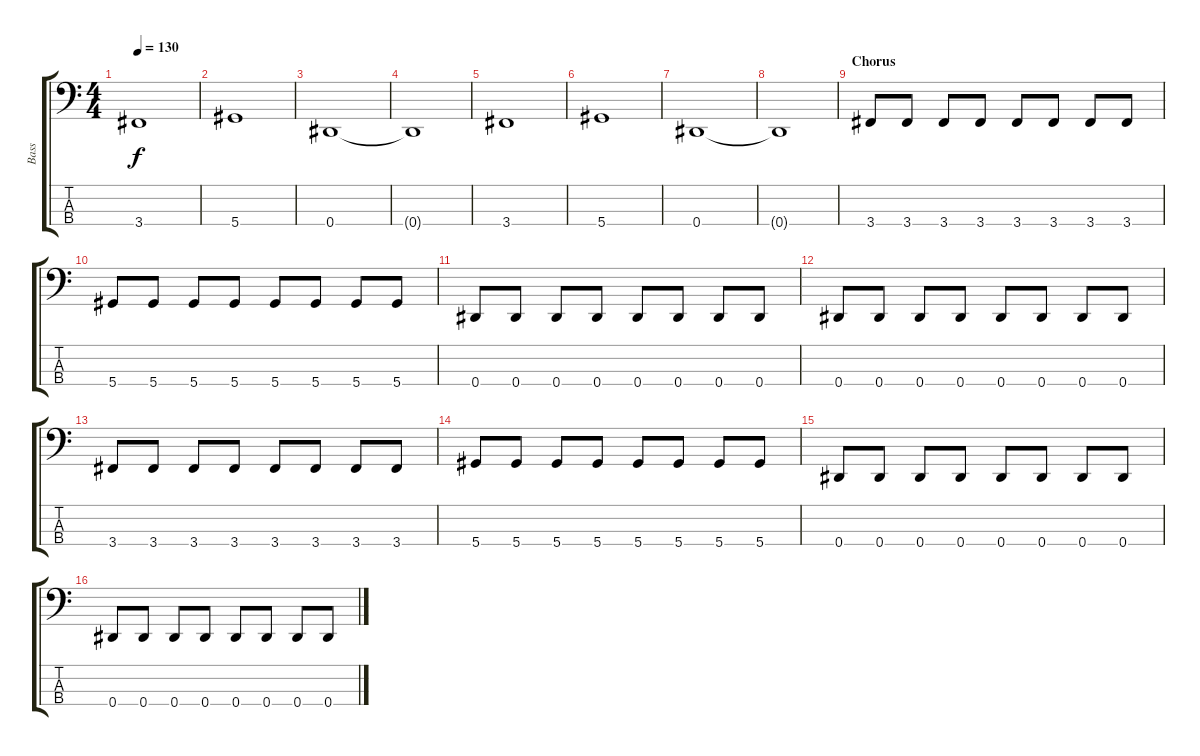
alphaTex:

\track ("Bass" "Bass") {instrument electricbassfinger}
\staff {score tabs}
\tuning (Gb2 Db2 Ab1 Eb1) {hide}
\ts (4 4)
\tempo 130
\clef f4
\ks c
3.4.1{dy f} |
5.4.1 |
0.4.1 |
0.4{t}.1 |
3.4.1 |
5.4.1 |
0.4.1 |
0.4{t}.1 |
\section ("" "Chorus")
3.4.8 3.4.8 3.4.8 3.4.8 3.4.8 3.4.8 3.4.8 3.4.8 |
5.4.8 5.4.8 5.4.8 5.4.8 5.4.8 5.4.8 5.4.8 5.4.8 |
0.4.8 0.4.8 0.4.8 0.4.8 0.4.8 0.4.8 0.4.8 0.4.8 |
0.4.8 0.4.8 0.4.8 0.4.8 0.4.8 0.4.8 0.4.8 0.4.8 |
3.4.8 3.4.8 3.4.8 3.4.8 3.4.8 3.4.8 3.4.8 3.4.8 |
5.4.8 5.4.8 5.4.8 5.4.8 5.4.8 5.4.8 5.4.8 5.4.8 |
0.4.8 0.4.8 0.4.8 0.4.8 0.4.8 0.4.8 0.4.8 0.4.8 |
0.4.8 0.4.8 0.4.8 0.4.8 0.4.8 0.4.8 0.4.8 0.4.8
